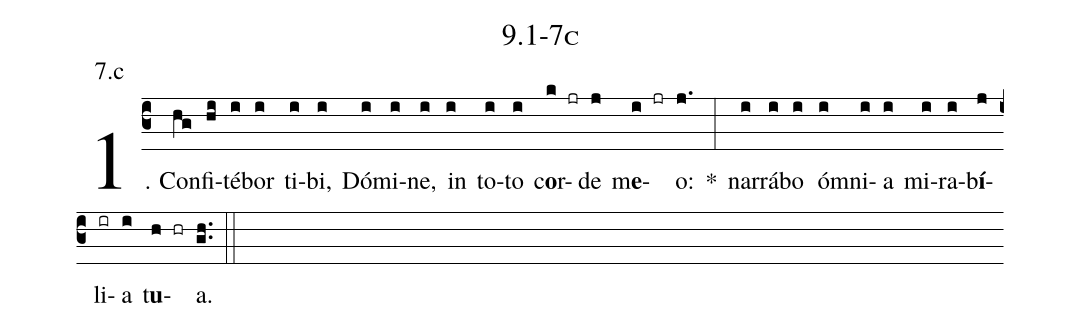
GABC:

name: 9.1-7c;
annotation: 7.c;
%%
(c3)1. Con(hg)fi(hi)té(i)bor(i) ti(i)bi,(i) Dó(i)mi(i)ne,(i) in(i) to(i)to(i) c<b>o</b>r(k jr)de(j) m<b>e</b>(i jr)o:(j.) *(:) nar(i)rá(i)bo(i) óm(i)ni(i)a(i) mi(i)ra(i)b<b>í</b>(j)li(ir)a(i) t<b>u</b>(h hr)a.(gh..) (::)
